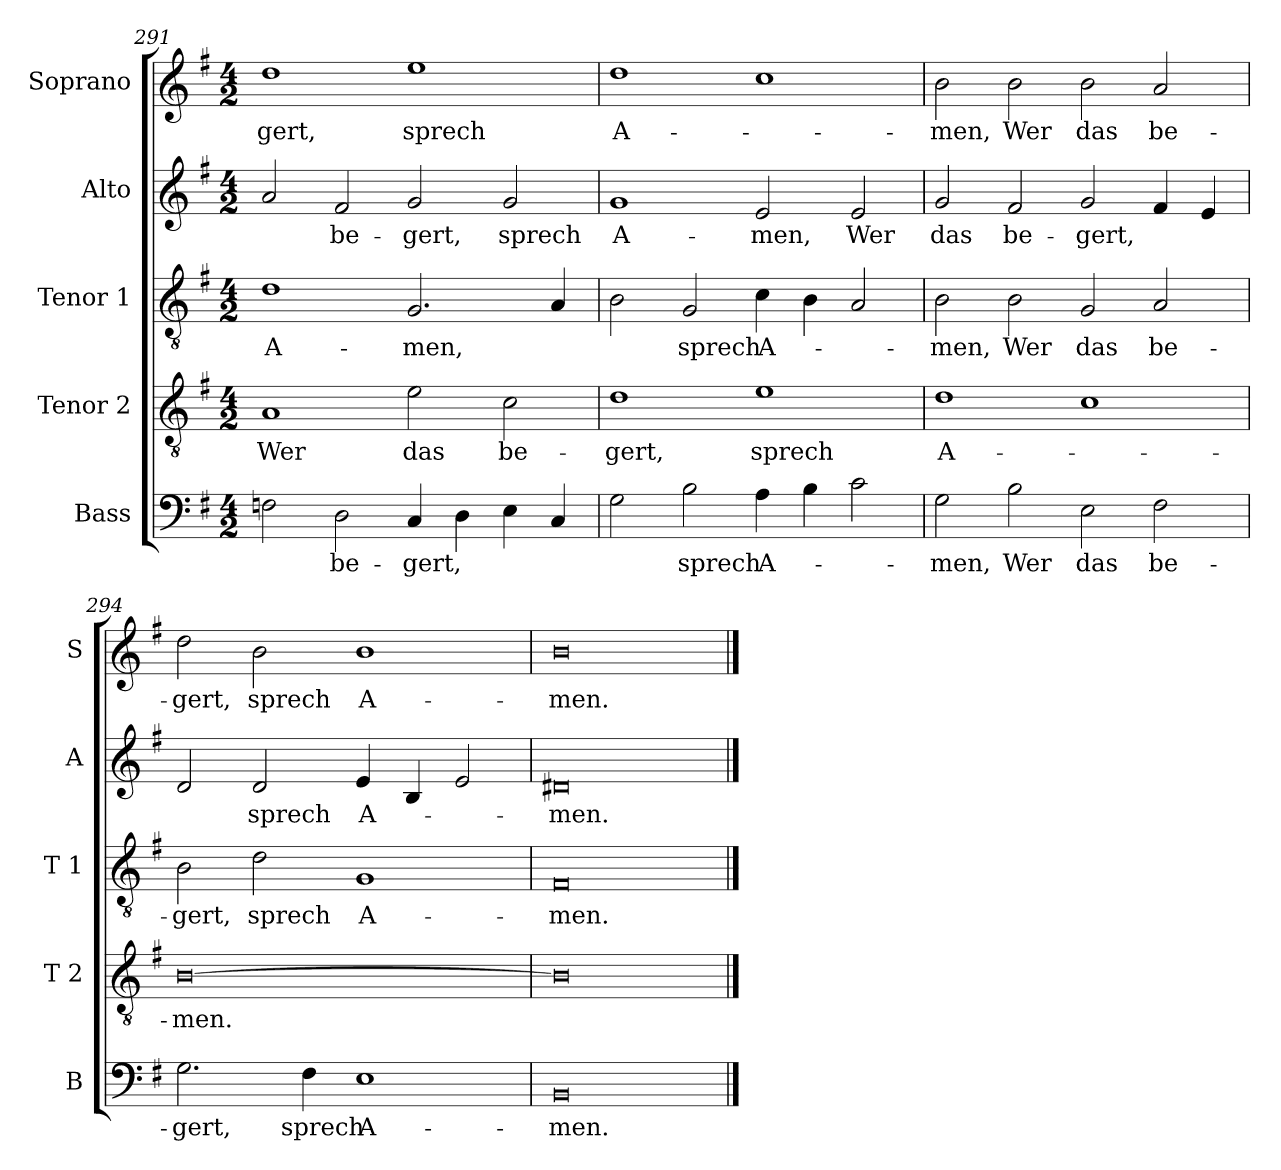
**kern	**text	**kern	**text	**kern	**text	**kern	**text	**kern	**text
*part5	*part5	*part4	*part4	*part3	*part3	*part2	*part2	*part1	*part1
*staff5	*staff5	*staff4	*staff4	*staff3	*staff3	*staff2	*staff2	*staff1	*staff1
*I"Bass	*	*I"Tenor 2	*	*I"Tenor 1	*	*I"Alto	*	*I"Soprano	*
*I'B	*	*I'T 2	*	*I'T 1	*	*I'A	*	*I'S	*
!!LO:LB:g=z
*clefF4	*	*clefGv2	*	*clefGv2	*	*clefG2	*	*clefG2	*
*k[f#]	*	*k[f#]	*	*k[f#]	*	*k[f#]	*	*k[f#]	*
*G:	*	*G:	*	*G:	*	*G:	*	*G:	*
*M4/2	*	*M4/2	*	*M4/2	*	*M4/2	*	*M4/2	*
=291	=291	=291	=291	=291	=291	=291	=291	=291	=291
!	!	!	!LO:LY:b	!	!LO:LY:b	!	!	!	!LO:LY:b
2Fn\	.	1A	Wer	1d	A-	2a/	.	1dd	-gert,
!	!LO:LY:b	!	!	!	!	!	!LO:LY:b	!	!
2D\	be-	.	.	.	.	2f#/	be-	.	.
!	!LO:LY:b	!	!LO:LY:b	!	!LO:LY:b	!	!LO:LY:b	!	!LO:LY:b
4C/	-gert,	2e\	das	2.G/	-men,	2g/	-gert,	1ee	sprech
4D\	.	.	.	.	.	.	.	.	.
!	!	!	!LO:LY:b	!	!	!	!LO:LY:b	!	!
4E\	.	2c\	be-	.	.	2g/	sprech	.	.
4C/	.	.	.	4A/	.	.	.	.	.
=292	=292	=292	=292	=292	=292	=292	=292	=292	=292
!	!	!	!LO:LY:b	!	!	!	!LO:LY:b	!	!LO:LY:b
2G\	.	1d	-gert,	2B\	.	1g	A-	1dd	A-
!	!LO:LY:b	!	!	!	!LO:LY:b	!	!	!	!
2B\	sprech	.	.	2G/	sprech	.	.	.	.
!	!LO:LY:b	!	!LO:LY:b	!	!LO:LY:b	!	!LO:LY:b	!	!
4A\	A-	1e	sprech	4c\	A-	2e/	-men,	1cc	.
4B\	.	.	.	4B\	.	.	.	.	.
!	!	!	!	!	!	!	!LO:LY:b	!	!
2c\	.	.	.	2A/	.	2e/	Wer	.	.
=293	=293	=293	=293	=293	=293	=293	=293	=293	=293
!	!LO:LY:b	!	!LO:LY:b	!	!LO:LY:b	!	!LO:LY:b	!	!LO:LY:b
2G\	-men,	1d	A-	2B\	-men,	2g/	das	2b\	-men,
!	!LO:LY:b	!	!	!	!LO:LY:b	!	!LO:LY:b	!	!LO:LY:b
2B\	Wer	.	.	2B\	Wer	2f#/	be-	2b\	Wer
!	!LO:LY:b	!	!	!	!LO:LY:b	!	!LO:LY:b	!	!LO:LY:b
2E\	das	1c	.	2G/	das	2g/	-gert,	2b\	das
!	!LO:LY:b	!	!	!	!LO:LY:b	!	!	!	!LO:LY:b
2F#\	be-	.	.	2A/	be-	4f#/	.	2a/	be-
.	.	.	.	.	.	4e/	.	.	.
=294	=294	=294	=294	=294	=294	=294	=294	=294	=294
!	!LO:LY:b	!	!LO:LY:b	!	!LO:LY:b	!	!	!	!LO:LY:b
2.G\	-gert,	[0B	-men.	2B\	-gert,	2d/	.	2dd\	-gert,
!	!	!	!	!	!LO:LY:b	!	!LO:LY:b	!	!LO:LY:b
.	.	.	.	2d\	sprech	2d/	sprech	2b\	sprech
!	!LO:LY:b	!	!	!	!	!	!	!	!
4F#\	sprech	.	.	.	.	.	.	.	.
!	!LO:LY:b	!	!	!	!LO:LY:b	!	!LO:LY:b	!	!LO:LY:b
1E	A-	.	.	1G	A-	4e/	A-	1b	A-
.	.	.	.	.	.	4B/	.	.	.
.	.	.	.	.	.	2e/	.	.	.
=295	=295	=295	=295	=295	=295	=295	=295	=295	=295
!	!LO:LY:b	!	!	!	!LO:LY:b	!	!LO:LY:b	!	!LO:LY:b
0BB	-men.	0B]	.	0F#	-men.	0d#X	-men.	0b	-men.
==	==	==	==	==	==	==	==	==	==
*-	*-	*-	*-	*-	*-	*-	*-	*-	*-
